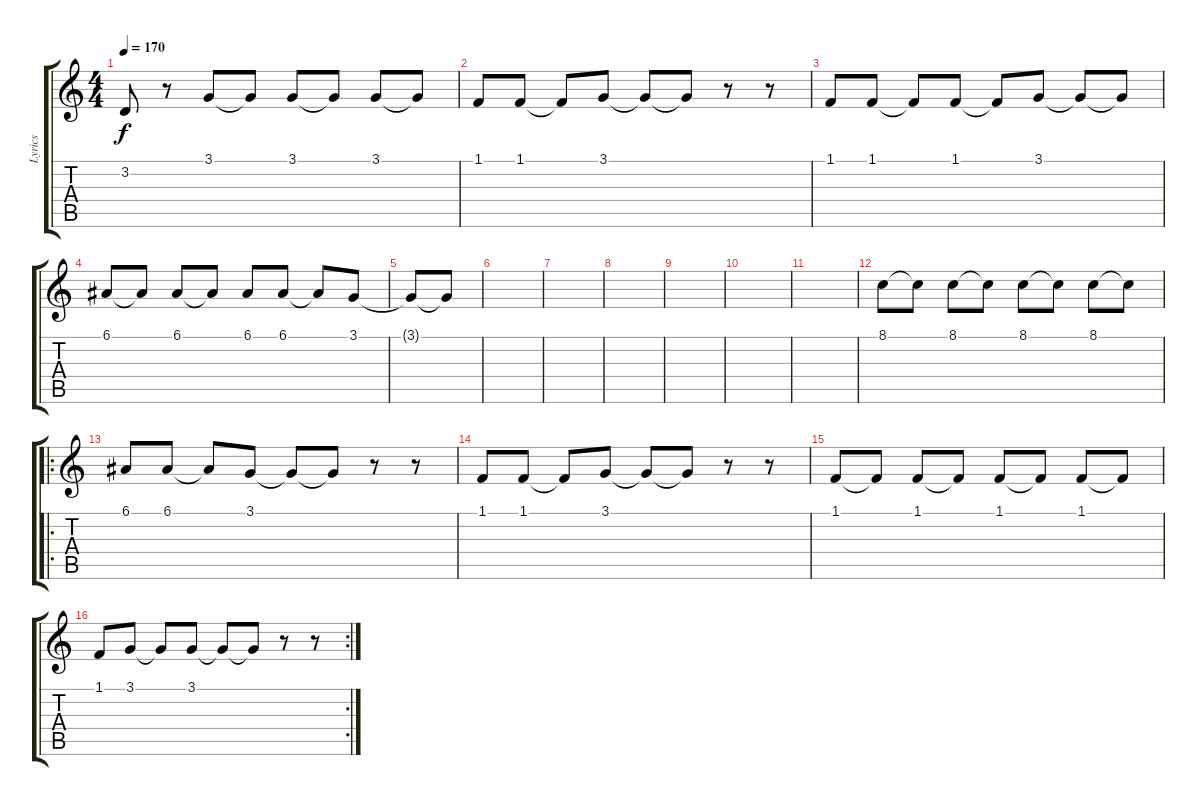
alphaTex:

\track ("Lyrics" "Lyrics") {instrument oboe}
\staff {score tabs}
\tuning (E4 B3 G3 D3 A2 E2) {hide}
\ts (4 4)
\tempo 170
\clef g2
\ks c
3.2{t}.8{dy f} r.8 3.1.8 3.1{t}.8 3.1.8 3.1{t}.8 3.1.8 3.1{t}.8 |
1.1.8 1.1.8 1.1{t}.8 3.1.8 3.1{t}.8 3.1{t}.8 r.8 r.8 |
1.1.8 1.1.8 1.1{t}.8 1.1.8 1.1{t}.8 3.1.8 3.1{t}.8 3.1{t}.8 |
6.1.8 6.1{t}.8 6.1.8 6.1{t}.8 6.1.8 6.1.8 6.1{t}.8 3.1.8 |
3.1{t}.8 3.1{t}.8 |
|
|
|
|
|
|
8.1.8 8.1{t}.8 8.1.8 8.1{t}.8 8.1.8 8.1{t}.8 8.1.8 8.1{t}.8 |
\ro
6.1.8 6.1.8 6.1{t}.8 3.1.8 3.1{t}.8 3.1{t}.8 r.8 r.8 |
1.1.8 1.1.8 1.1{t}.8 3.1.8 3.1{t}.8 3.1{t}.8 r.8 r.8 |
1.1.8 1.1{t}.8 1.1.8 1.1{t}.8 1.1.8 1.1{t}.8 1.1.8 1.1{t}.8 |
\rc 2
1.1.8 3.1.8 3.1{t}.8 3.1.8 3.1{t}.8 3.1{t}.8 r.8 r.8
